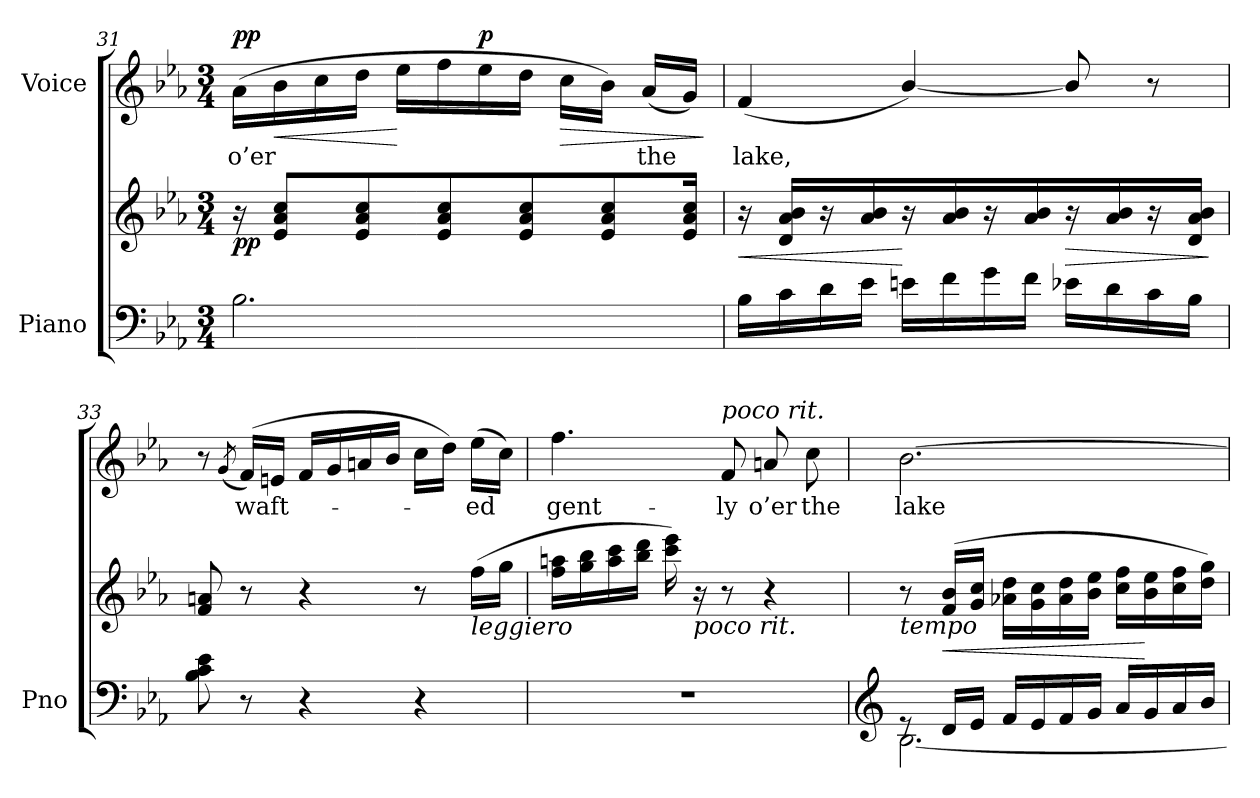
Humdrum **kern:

**kern	**kern	**dynam	**kern	**text	**dynam
*part2	*part2	*part2	*part1	*part1	*part1
*staff3	*staff2	*staff2/3	*staff1	*staff1	*staff1
*I"Piano	*	*	*I"Voice	*	*
*I'Pno	*	*	*	*	*
*clefF4	*clefG2	*	*clefG2	*	*
*k[b-e-a-]	*k[b-e-a-]	*	*k[b-e-a-]	*	*
*M3/4	*M3/4	*	*M3/4	*	*
=31	=31	=31	=31	=31	=31
!	!	!LO:DY:b	!	!LO:LY:b	!LO:DY:a
2.B-\	16r	pp	(>16a-\LL	o’er	pp
!	!	!	!	!	!LO:HP:b
.	8e-/ 8a-/ 8cc/L	.	16b-\	.	<
.	.	.	16cc\	.	.
.	8e-/ 8a-/ 8cc/	.	16dd\JJ	.	.
.	.	.	16ee-\LL	.	[
.	8e-/ 8a-/ 8cc/	.	16ff\	.	.
!	!	!	!	!	!LO:DY:a
.	.	.	16ee-\	.	p
.	8e-/ 8a-/ 8cc/	.	16dd\JJ	.	.
!	!	!	!	!	!LO:HP:b
.	.	.	16cc\LL	.	>
.	8e-/ 8a-/ 8cc/	.	16b-\JJ)	.	.
!	!	!	!	!LO:LY:b	!
.	.	.	(<16a-/LL	the	.
.	16e-/ 16a-/ 16cc/Jk	.	16g/JJ)	.	.
.	.	.	.	.	]
!!LO:LB:g=z
=32	=32	=32	=32	=32	=32
!	!	!LO:HP:b	!	!LO:LY:b	!
16B-\LL	16r	<	(<4f/	lake,	.
16c\	16d/ 16a-/ 16b-/LL	.	.	.	.
16d\	16r	.	.	.	.
16e-\JJ	16a-/ 16b-/	.	.	.	.
16en\LL	16r	[	[4b-/)	.	.
16f\	16a-/ 16b-/	.	.	.	.
16g\	16r	.	.	.	.
16f\JJ	16a-/ 16b-/	.	.	.	.
!	!	!LO:HP:b	!	!	!
16e-X\LL	16r	>	8b-/]	.	.
16d\	16a-/ 16b-/	.	.	.	.
16c\	16r	.	8r	.	.
16B-\JJ	16d/ 16a-/ 16b-/JJ	.	.	.	.
.	.	]	.	.	.
=33	=33	=33	=33	=33	=33
8B-\ 8c\ 8e-\	8f/ 8an/	.	8r	.	.
.	.	.	(<8qg/	.	.
!	!	!	!	!LO:LY:b	!
8r	8r	.	(>16f/LL)	waft-	.
.	.	.	16en/JJ	.	.
4r	4r	.	16f/LL	.	.
.	.	.	16g/	.	.
.	.	.	16an/	.	.
.	.	.	16b-/JJ	.	.
4r	8r	.	16cc\LL	.	.
.	.	.	16dd\JJ)	.	.
!	!LO:TX:b:i:t=leggiero	!	!	!	!
!	!	!	!	!LO:LY:b	!
.	(>16ff\LL	.	(>16ee-\LL	-ed	.
.	16gg\JJ	.	16cc\JJ)	.	.
=34	=34	=34	=34	=34	=34
!	!	!	!	!LO:LY:b	!
*	*	*	*^	*	*
2.r	16ff\ 16aan\LL	.	4.ff\	4ryy	gent-	.
.	16gg\ 16bb-\	.	.	.	.	.
.	16aa\ 16ccc\	.	.	.	.	.
.	16bb-\ 16ddd\JJ	.	.	.	.	.
.	16ccc\ 16eee-\)	.	.	16ryy	.	.
*	*	*	*MM95	*	*	*
!	!LO:TX:b:i:t=poco rit.	!	!	!	!	!
.	16r	.	.	4..ryy	.	.
!	!	!	!LO:TX:a:i:t=poco rit.	!	!	!
!	!	!	!	!	!LO:LY:b	!
.	8r	.	8f/	.	-ly	.
*	*	*	*MM90	*	*	*
!	!	!	!	!	!LO:LY:b	!
.	4r	.	8an/	.	o’er	.
!	!	!	!	!	!LO:LY:b	!
.	.	.	8cc\	.	the	.
*	*	*	*v	*v	*	*
!!LO:LB:g=z
=35	=35	=35	=35	=35	=35
*clefG2	*	*	*	*	*
*	*	*	*MM114	*	*
*^	*	*	*^	*	*
!	!	!	!	!LO:TX:a:i:t=tempo	!	!	!
!	!	!LO:TX:b:i:t=tempo	!	!	!	!	!
!	!	!	!	!	!	!LO:LY:b	!
*	*	*	*	*v	*v	*	*
8re	[2.B-\	8r	.	[2.b-\	lake	.
!	!	!	!LO:HP:b	!	!	!
16d/LL	.	(>16f/ 16b-/LL	<	.	.	.
16e-/JJ	.	16g/ 16cc/JJ	.	.	.	.
16f/LL	.	16a-X\ 16dd\LL	.	.	.	.
16e-/	.	16g\ 16cc\	.	.	.	.
16f/	.	16a-\ 16dd\	.	.	.	.
16g/JJ	.	16b-\ 16ee-\JJ	.	.	.	.
16a-/LL	.	16cc\ 16ff\LL	.	.	.	.
16g/	.	16b-\ 16ee-\	[	.	.	.
16a-/	.	16cc\ 16ff\	.	.	.	.
16b-/JJ	.	16dd\ 16gg\JJ)	.	.	.	.
*v	*v	*	*	*	*	*
=	=	=	=	=	=
*-	*-	*-	*-	*-	*-
